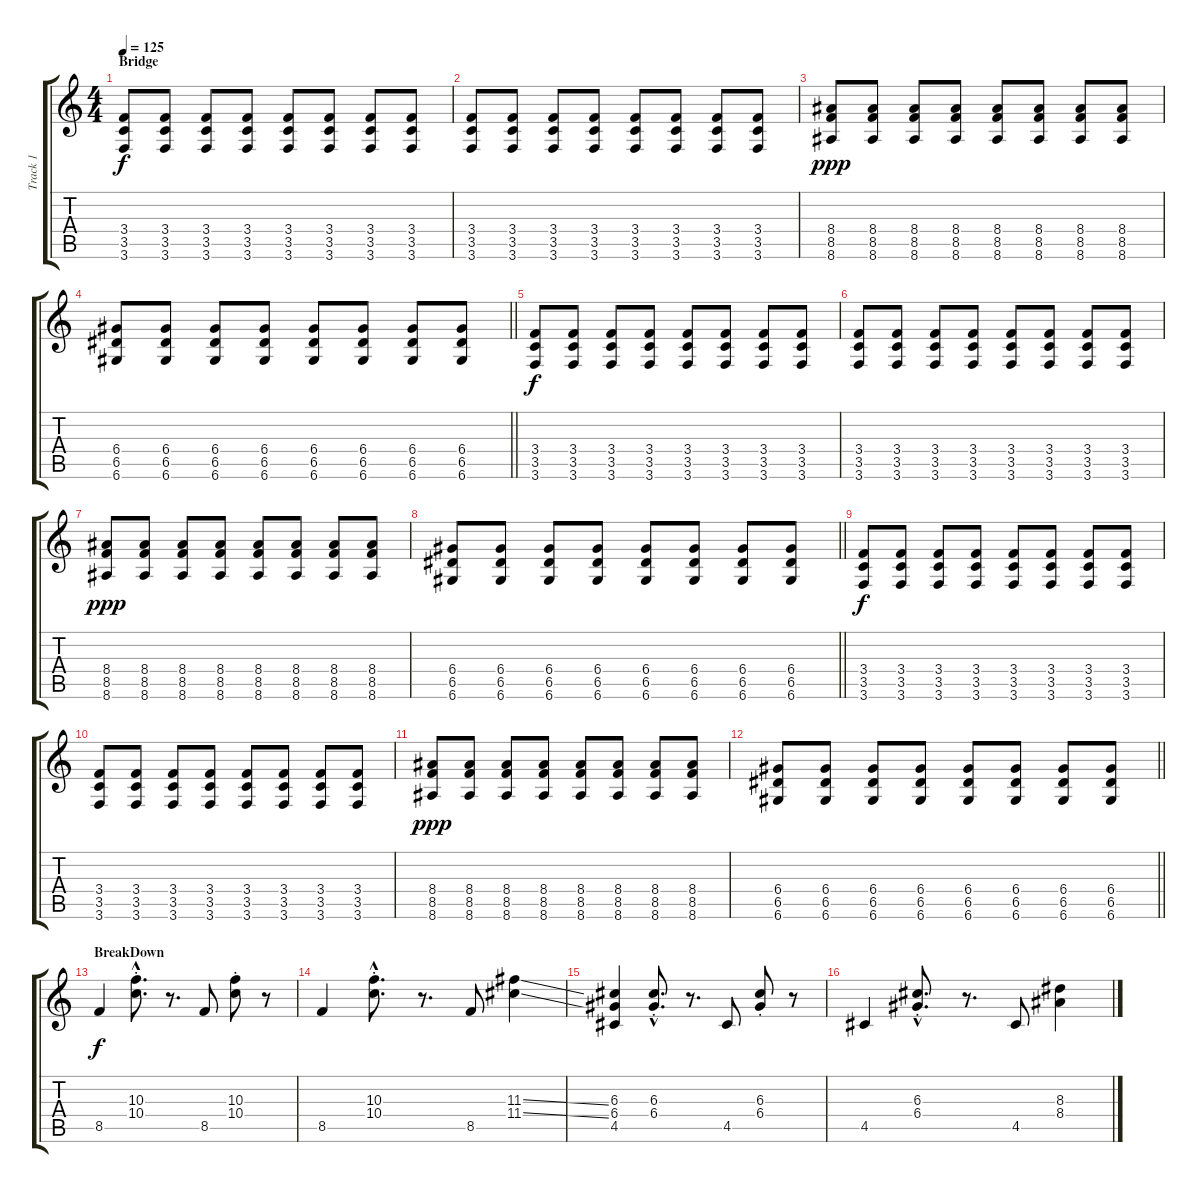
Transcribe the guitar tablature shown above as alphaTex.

\track ("Track 1" "Track 1") {instrument overdrivenguitar}
\staff {score tabs}
\tuning (E4 B3 G3 D3 A2 D2) {hide}
\ts (4 4)
\section ("" "Bridge")
\tempo 125
\clef g2
\ks c
(3.4 3.5 3.6).8{dy f instrument distortionguitar} (3.4 3.5 3.6).8 (3.4 3.5 3.6).8 (3.4 3.5 3.6).8 (3.4 3.5 3.6).8 (3.4 3.5 3.6).8 (3.4 3.5 3.6).8 (3.4 3.5 3.6).8 |
(3.4 3.5 3.6).8{instrument distortionguitar} (3.4 3.5 3.6).8 (3.4 3.5 3.6).8 (3.4 3.5 3.6).8 (3.4 3.5 3.6).8 (3.4 3.5 3.6).8 (3.4 3.5 3.6).8 (3.4 3.5 3.6).8 |
(8.4 8.5 8.6).8{dy ppp} (8.4 8.5 8.6).8 (8.4 8.5 8.6).8 (8.4 8.5 8.6).8 (8.4 8.5 8.6).8 (8.4 8.5 8.6).8 (8.4 8.5 8.6).8 (8.4 8.5 8.6).8 |
\barLineRight lightlight
(6.4 6.5 6.6).8 (6.4 6.5 6.6).8 (6.4 6.5 6.6).8 (6.4 6.5 6.6).8 (6.4 6.5 6.6).8 (6.4 6.5 6.6).8 (6.4 6.5 6.6).8 (6.4 6.5 6.6).8 |
(3.4 3.5 3.6).8{dy f instrument distortionguitar} (3.4 3.5 3.6).8 (3.4 3.5 3.6).8 (3.4 3.5 3.6).8 (3.4 3.5 3.6).8 (3.4 3.5 3.6).8 (3.4 3.5 3.6).8 (3.4 3.5 3.6).8 |
(3.4 3.5 3.6).8{instrument distortionguitar} (3.4 3.5 3.6).8 (3.4 3.5 3.6).8 (3.4 3.5 3.6).8 (3.4 3.5 3.6).8 (3.4 3.5 3.6).8 (3.4 3.5 3.6).8 (3.4 3.5 3.6).8 |
(8.4 8.5 8.6).8{dy ppp} (8.4 8.5 8.6).8 (8.4 8.5 8.6).8 (8.4 8.5 8.6).8 (8.4 8.5 8.6).8 (8.4 8.5 8.6).8 (8.4 8.5 8.6).8 (8.4 8.5 8.6).8 |
\barLineRight lightlight
(6.4 6.5 6.6).8 (6.4 6.5 6.6).8 (6.4 6.5 6.6).8 (6.4 6.5 6.6).8 (6.4 6.5 6.6).8 (6.4 6.5 6.6).8 (6.4 6.5 6.6).8 (6.4 6.5 6.6).8 |
(3.4 3.5 3.6).8{dy f instrument distortionguitar} (3.4 3.5 3.6).8 (3.4 3.5 3.6).8 (3.4 3.5 3.6).8 (3.4 3.5 3.6).8 (3.4 3.5 3.6).8 (3.4 3.5 3.6).8 (3.4 3.5 3.6).8 |
(3.4 3.5 3.6).8{instrument distortionguitar} (3.4 3.5 3.6).8 (3.4 3.5 3.6).8 (3.4 3.5 3.6).8 (3.4 3.5 3.6).8 (3.4 3.5 3.6).8 (3.4 3.5 3.6).8 (3.4 3.5 3.6).8 |
(8.4 8.5 8.6).8{dy ppp} (8.4 8.5 8.6).8 (8.4 8.5 8.6).8 (8.4 8.5 8.6).8 (8.4 8.5 8.6).8 (8.4 8.5 8.6).8 (8.4 8.5 8.6).8 (8.4 8.5 8.6).8 |
\barLineRight lightlight
(6.4 6.5 6.6).8 (6.4 6.5 6.6).8 (6.4 6.5 6.6).8 (6.4 6.5 6.6).8 (6.4 6.5 6.6).8 (6.4 6.5 6.6).8 (6.4 6.5 6.6).8 (6.4 6.5 6.6).8 |
\section ("" "BreakDown")
8.5.4{dy f instrument overdrivenguitar} (10.3{hac st} 10.4{hac st}).8{d} r.8{d} 8.5.8 (10.3{st} 10.4{st}).8 r.8 |
8.5.4 (10.3{hac st} 10.4{hac st}).8{d} r.8{d} 8.5.8 (11.3{ss} 11.4{ss}).4 |
(6.3 6.4 4.5).4 (6.3{hac st} 6.4{hac st}).8{d} r.8{d} 4.5.8 (6.3{st} 6.4{st}).8 r.8 |
4.5.4 (6.3{hac st} 6.4{hac st}).8{d} r.8{d} 4.5.8 (8.3{ss} 8.4{ss}).4
